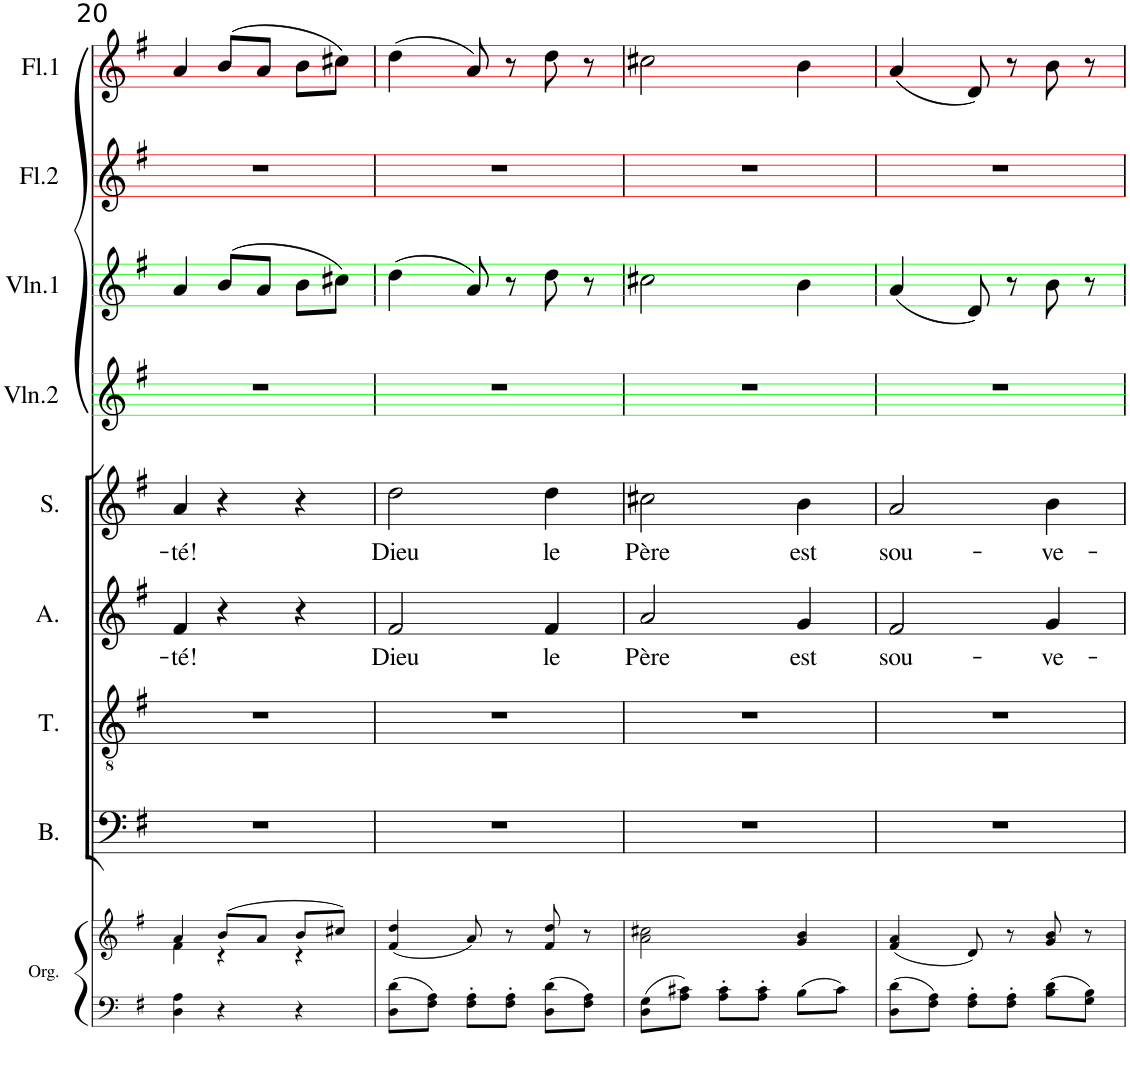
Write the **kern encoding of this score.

**kern	**kern	**kern	**kern	**kern	**text	**kern	**text	**kern	**kern	**kern	**kern
*part9	*part9	*part8	*part7	*part6	*part6	*part5	*part5	*part4	*part3	*part2	*part1
*staff10	*staff9	*staff8	*staff7	*staff6	*staff6	*staff5	*staff5	*staff4	*staff3	*staff2	*staff1
*I"Orgue	*	*I"Bass	*I"Ténor	*I"Alto	*	*I"Soprano	*	*I"Violon 2	*I"Violon 1	*I"Flûte 2	*I"Flûte 1
*I'Org.	*	*I'B.	*I'T.	*I'A.	*	*I'S.	*	*I'Vln.2	*I'Vln.1	*I'Fl.2	*I'Fl.1
!!LO:PB:g=z
*clefF4	*clefG2	*clefF4	*clefGv2	*clefG2	*	*clefG2	*	*clefG2	*clefG2	*clefG2	*clefG2
*k[f#]	*k[f#]	*k[f#]	*k[f#]	*k[f#]	*	*k[f#]	*	*k[f#]	*k[f#]	*k[f#]	*k[f#]
*M3/4	*M3/4	*M3/4	*M3/4	*M3/4	*	*M3/4	*	*M3/4	*M3/4	*M3/4	*M3/4
=20	=20	=20	=20	=20	=20	=20	=20	=20	=20	=20	=20
*	*^	*	*	*	*	*	*	*	*	*	*
!	!	!	!	!	!	!LO:LY:b	!	!LO:LY:b	!	!	!	!
4D\ 4A\	4a/	4f#\	2.r	2.r	4f#/	-té!	4a/	-té!	2.r	4a/	2.r	4a/
4r	(8b/L	4r	.	.	4r	.	4r	.	.	(8b/L	.	(8b/L
.	8a/J	.	.	.	.	.	.	.	.	8a/J	.	8a/J
4r	8b/L	4r	.	.	4r	.	4r	.	.	8b\L	.	8b\L
.	8cc#X/J)	.	.	.	.	.	.	.	.	8cc#X\J)	.	8cc#X\J)
*	*v	*v	*	*	*	*	*	*	*	*	*	*
=21	=21	=21	=21	=21	=21	=21	=21	=21	=21	=21	=21
!	!	!	!	!	!LO:LY:b	!	!LO:LY:b	!	!	!	!
8D\ 8d\L	(4f#/ 4dd/	2.r	2.r	2f#/	Dieu	2dd\	Dieu	2.r	(4dd\	2.r	(4dd\
8F#\ 8A\J	.	.	.	.	.	.	.	.	.	.	.
8F#\' 8A\'L	8a/)	.	.	.	.	.	.	.	8a/)	.	8a/)
8F#\' 8A\'J	8r	.	.	.	.	.	.	.	8r	.	8r
!	!	!	!	!	!LO:LY:b	!	!LO:LY:b	!	!	!	!
8D\ 8d\L	8f#/ 8dd/	.	.	4f#/	le	4dd\	le	.	8dd\	.	8dd\
8F#\ 8A\J	8r	.	.	.	.	.	.	.	8r	.	8r
=22	=22	=22	=22	=22	=22	=22	=22	=22	=22	=22	=22
!	!	!	!	!	!LO:LY:b	!	!LO:LY:b	!	!	!	!
8D\ 8G\L	2a\ 2cc#X\	2.r	2.r	2a/	Père	2cc#X\	Père	2.r	2cc#X\	2.r	2cc#X\
8A\ 8c#X\J	.	.	.	.	.	.	.	.	.	.	.
8A\' 8c#\'L	.	.	.	.	.	.	.	.	.	.	.
8A\' 8c#\'J	.	.	.	.	.	.	.	.	.	.	.
!	!	!	!	!	!LO:LY:b	!	!LO:LY:b	!	!	!	!
8B\L	4g/ 4b/	.	.	4g/	est	4b\	est	.	4b\	.	4b\
8c#\J	.	.	.	.	.	.	.	.	.	.	.
=23	=23	=23	=23	=23	=23	=23	=23	=23	=23	=23	=23
!	!	!	!	!	!LO:LY:b	!	!LO:LY:b	!	!	!	!
8D\ 8d\L	(4f#/ 4a/	2.r	2.r	2f#/	sou-	2a/	sou-	2.r	(4a/	2.r	(4a/
8F#\ 8A\J	.	.	.	.	.	.	.	.	.	.	.
8F#\' 8A\'L	8d/)	.	.	.	.	.	.	.	8d/)	.	8d/)
8F#\' 8A\'J	8r	.	.	.	.	.	.	.	8r	.	8r
!	!	!	!	!	!LO:LY:b	!	!LO:LY:b	!	!	!	!
8B\ 8d\L	8g/ 8b/	.	.	4g/	-ve-	4b\	-ve-	.	8b\	.	8b\
8G\ 8B\J	8r	.	.	.	.	.	.	.	8r	.	8r
=	=	=	=	=	=	=	=	=	=	=	=
*-	*-	*-	*-	*-	*-	*-	*-	*-	*-	*-	*-
